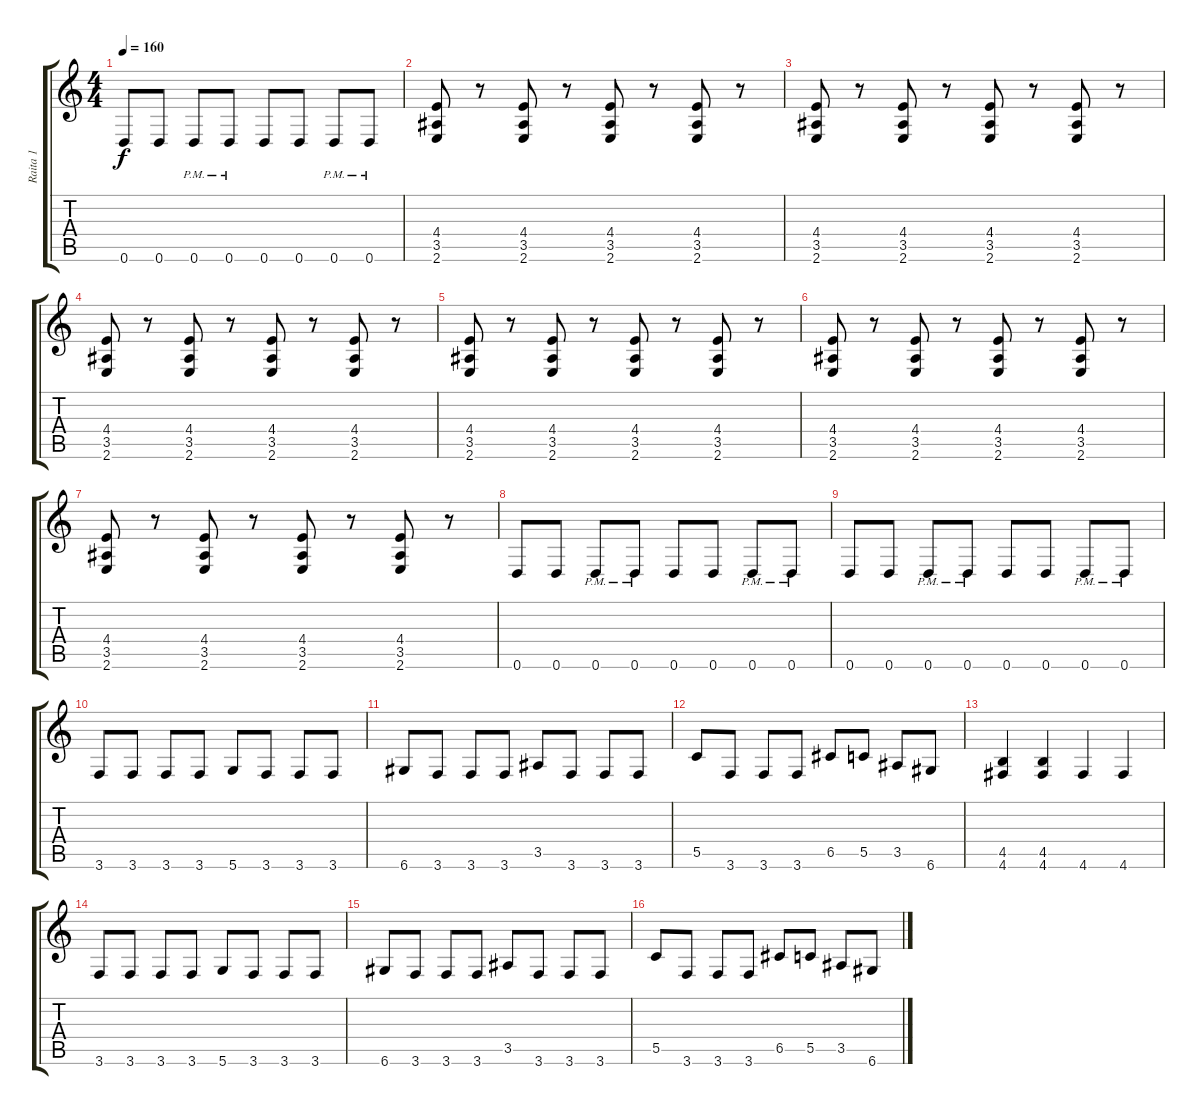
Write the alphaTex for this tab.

\track ("Raita 1" "Raita 1") {instrument distortionguitar}
\staff {score tabs}
\tuning (D4 A3 F3 C3 G2 D2) {hide}
\ts (4 4)
\tempo 160
\clef g2
\ks c
0.6.8{dy f} 0.6.8 0.6{pm}.8 0.6{pm}.8 0.6.8 0.6.8 0.6{pm}.8 0.6{pm}.8 |
(4.4 3.5 2.6).8 r.8 (4.4 3.5 2.6).8 r.8 (4.4 3.5 2.6).8 r.8 (4.4 3.5 2.6).8 r.8 |
(4.4 3.5 2.6).8 r.8 (4.4 3.5 2.6).8 r.8 (4.4 3.5 2.6).8 r.8 (4.4 3.5 2.6).8 r.8 |
(4.4 3.5 2.6).8 r.8 (4.4 3.5 2.6).8 r.8 (4.4 3.5 2.6).8 r.8 (4.4 3.5 2.6).8 r.8 |
(4.4 3.5 2.6).8 r.8 (4.4 3.5 2.6).8 r.8 (4.4 3.5 2.6).8 r.8 (4.4 3.5 2.6).8 r.8 |
(4.4 3.5 2.6).8 r.8 (4.4 3.5 2.6).8 r.8 (4.4 3.5 2.6).8 r.8 (4.4 3.5 2.6).8 r.8 |
(4.4 3.5 2.6).8 r.8 (4.4 3.5 2.6).8 r.8 (4.4 3.5 2.6).8 r.8 (4.4 3.5 2.6).8 r.8 |
0.6.8 0.6.8 0.6{pm}.8 0.6{pm}.8 0.6.8 0.6.8 0.6{pm}.8 0.6{pm}.8 |
0.6.8 0.6.8 0.6{pm}.8 0.6{pm}.8 0.6.8 0.6.8 0.6{pm}.8 0.6{pm}.8 |
3.6.8 3.6.8 3.6.8 3.6.8 5.6.8 3.6.8 3.6.8 3.6.8 |
6.6.8 3.6.8 3.6.8 3.6.8 3.5.8 3.6.8 3.6.8 3.6.8 |
5.5.8 3.6.8 3.6.8 3.6.8 6.5.8 5.5.8 3.5.8 6.6.8 |
(4.5 4.6).4 (4.5 4.6).4 4.6.4 4.6.4 |
3.6.8 3.6.8 3.6.8 3.6.8 5.6.8 3.6.8 3.6.8 3.6.8 |
6.6.8 3.6.8 3.6.8 3.6.8 3.5.8 3.6.8 3.6.8 3.6.8 |
5.5.8 3.6.8 3.6.8 3.6.8 6.5.8 5.5.8 3.5.8 6.6.8
